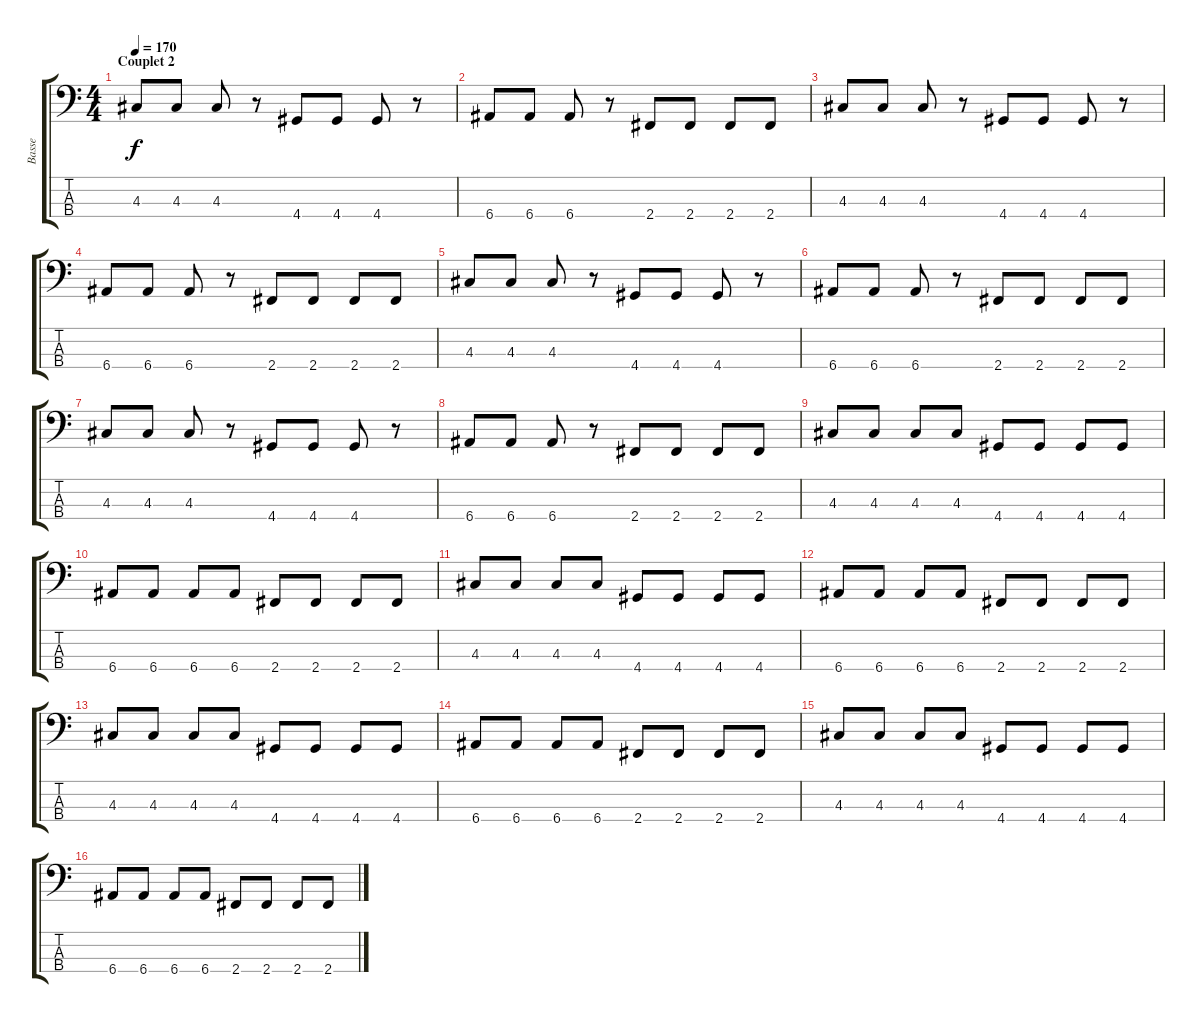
\track ("Basse" "Basse") {instrument electricbassfinger}
\staff {score tabs}
\tuning (G2 D2 A1 E1) {hide}
\ts (4 4)
\section ("" "Couplet 2")
\tempo 170
\clef f4
\ks c
4.3.8{dy f} 4.3.8 4.3.8 r.8 4.4.8 4.4.8 4.4.8 r.8 |
6.4.8 6.4.8 6.4.8 r.8 2.4.8 2.4.8 2.4.8 2.4.8 |
4.3.8 4.3.8 4.3.8 r.8 4.4.8 4.4.8 4.4.8 r.8 |
6.4.8 6.4.8 6.4.8 r.8 2.4.8 2.4.8 2.4.8 2.4.8 |
4.3.8 4.3.8 4.3.8 r.8 4.4.8 4.4.8 4.4.8 r.8 |
6.4.8 6.4.8 6.4.8 r.8 2.4.8 2.4.8 2.4.8 2.4.8 |
4.3.8 4.3.8 4.3.8 r.8 4.4.8 4.4.8 4.4.8 r.8 |
6.4.8 6.4.8 6.4.8 r.8 2.4.8 2.4.8 2.4.8 2.4.8 |
4.3.8 4.3.8 4.3.8 4.3.8 4.4.8 4.4.8 4.4.8 4.4.8 |
6.4.8 6.4.8 6.4.8 6.4.8 2.4.8 2.4.8 2.4.8 2.4.8 |
4.3.8 4.3.8 4.3.8 4.3.8 4.4.8 4.4.8 4.4.8 4.4.8 |
6.4.8 6.4.8 6.4.8 6.4.8 2.4.8 2.4.8 2.4.8 2.4.8 |
4.3.8 4.3.8 4.3.8 4.3.8 4.4.8 4.4.8 4.4.8 4.4.8 |
6.4.8 6.4.8 6.4.8 6.4.8 2.4.8 2.4.8 2.4.8 2.4.8 |
4.3.8 4.3.8 4.3.8 4.3.8 4.4.8 4.4.8 4.4.8 4.4.8 |
6.4.8 6.4.8 6.4.8 6.4.8 2.4.8 2.4.8 2.4.8 2.4.8
